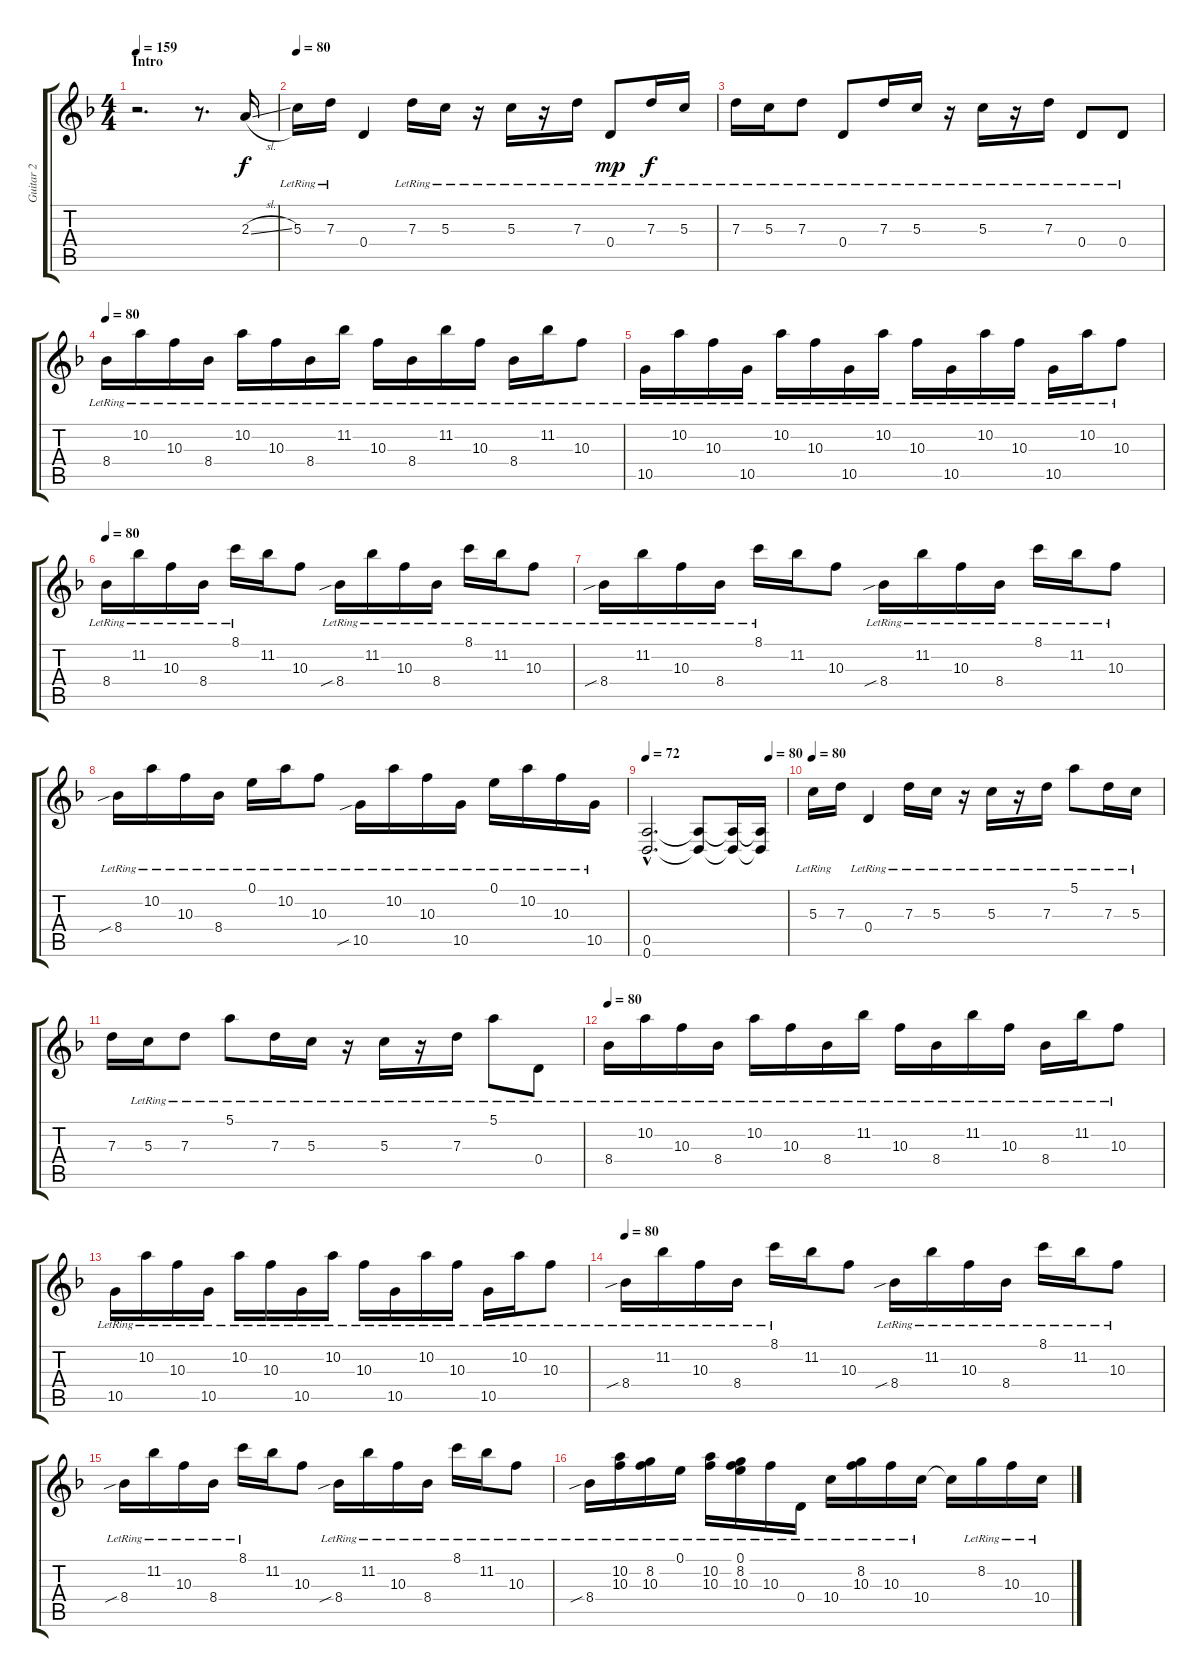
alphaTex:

\track ("Guitar 2" "Guitar 2") {instrument distortionguitar}
\staff {score tabs}
\tuning (E4 B3 G3 D3 A2 D2) {hide}
\ts (4 4)
\section ("" "Intro")
\tempo 159
\tempo 80
\tempo 159
\clef g2
\ks f
r.2{d dy f instrument electricguitarjazz} r.8{d} 2.3{sl}.16 |
\tempo 80
5.3{lr}.16 7.3{lr}.16 0.4.4 7.3{lr}.16 5.3{lr}.16 r.16 5.3{lr}.16 r.16 7.3{lr}.16 0.4{lr}.8{dy mp} 7.3{lr}.16{dy f} 5.3{lr}.16 |
7.3{lr}.16 5.3{lr}.16 7.3{lr}.8 0.4{lr}.8 7.3{lr}.16 5.3{lr}.16 r.16 5.3{lr}.16 r.16 7.3{lr}.16 0.4{lr}.8 0.4{lr}.8 |
\tempo 80
8.4{lr}.16 10.2{lr}.16 10.3{lr}.16 8.4{lr}.16 10.2{lr}.16 10.3{lr}.16 8.4{lr}.16 11.2{lr}.16 10.3{lr}.16 8.4{lr}.16 11.2{lr}.16 10.3{lr}.16 8.4{lr}.16 11.2{lr}.16 10.3{lr}.8 |
10.5{lr}.16 10.2{lr}.16 10.3{lr}.16 10.5{lr}.16 10.2{lr}.16 10.3{lr}.16 10.5{lr}.16 10.2{lr}.16 10.3{lr}.16 10.5{lr}.16 10.2{lr}.16 10.3{lr}.16 10.5{lr}.16 10.2{lr}.16 10.3{lr}.8 |
\tempo 80
8.4{lr}.16 11.2{lr}.16 10.3{lr}.16 8.4{lr}.16 8.1{lr}.16 11.2.16 10.3.8 8.4{sib lr}.16 11.2{lr}.16 10.3{lr}.16 8.4{lr}.16 8.1{lr}.16 11.2{lr}.16 10.3{lr}.8 |
8.4{sib lr}.16 11.2{lr}.16 10.3{lr}.16 8.4{lr}.16 8.1{lr}.16 11.2.16 10.3.8 8.4{sib lr}.16 11.2{lr}.16 10.3{lr}.16 8.4{lr}.16 8.1{lr}.16 11.2{lr}.16 10.3{lr}.8 |
8.4{sib lr}.16 10.2{lr}.16 10.3{lr}.16 8.4{lr}.16 0.1{lr}.16 10.2{lr}.16 10.3{lr}.8 10.5{sib lr}.16 10.2{lr}.16 10.3{lr}.16 10.5{lr}.16 0.1{lr}.16 10.2{lr}.16 10.3{lr}.16 10.5{lr}.16 |
\tempo 72
\tempo (80 0.875)
(0.5{hac} 0.6{hac}).2{d} (0.5{t} 0.6{t}).8 (0.5{t} 0.6{t}).16 (0.5{t} 0.6{t}).16 |
\tempo 80
5.3{lr}.16 7.3.16 0.4{lr}.4 7.3{lr}.16 5.3{lr}.16 r.16 5.3{lr}.16 r.16 7.3{lr}.16 5.1{lr}.8 7.3{lr}.16 5.3{lr}.16 |
7.3.16 5.3{lr}.16 7.3{lr}.8 5.1{lr}.8 7.3{lr}.16 5.3{lr}.16 r.16 5.3{lr}.16 r.16 7.3{lr}.16 5.1{lr}.8 0.4{lr}.8 |
\tempo 80
8.4{lr}.16 10.2{lr}.16 10.3{lr}.16 8.4{lr}.16 10.2{lr}.16 10.3{lr}.16 8.4{lr}.16 11.2{lr}.16 10.3{lr}.16 8.4{lr}.16 11.2{lr}.16 10.3{lr}.16 8.4{lr}.16 11.2{lr}.16 10.3{lr}.8 |
10.5{lr}.16 10.2{lr}.16 10.3{lr}.16 10.5{lr}.16 10.2{lr}.16 10.3{lr}.16 10.5{lr}.16 10.2{lr}.16 10.3{lr}.16 10.5{lr}.16 10.2{lr}.16 10.3{lr}.16 10.5{lr}.16 10.2{lr}.16 10.3{lr}.8 |
\tempo 80
8.4{sib lr}.16 11.2{lr}.16 10.3{lr}.16 8.4{lr}.16 8.1{lr}.16 11.2.16 10.3.8 8.4{sib lr}.16 11.2{lr}.16 10.3{lr}.16 8.4{lr}.16 8.1{lr}.16 11.2{lr}.16 10.3{lr}.8 |
8.4{sib lr}.16 11.2{lr}.16 10.3{lr}.16 8.4{lr}.16 8.1{lr}.16 11.2.16 10.3.8 8.4{sib lr}.16 11.2{lr}.16 10.3{lr}.16 8.4{lr}.16 8.1{lr}.16 11.2{lr}.16 10.3{lr}.8 |
8.4{sib lr}.16 (10.2{lr} 10.3{lr}).16 (8.2{lr} 10.3{lr}).16 0.1{lr}.16 (10.2{lr} 10.3{lr}).16 (0.1{lr} 8.2{lr} 10.3{lr}).16 10.3{lr}.16 0.4{lr}.16 10.4{lr}.16 (8.2{lr} 10.3{lr}).16 10.3{lr}.16 10.4{lr}.16 10.4{t}.16 8.2{lr}.16 10.3{lr}.16 10.4{lr}.16
